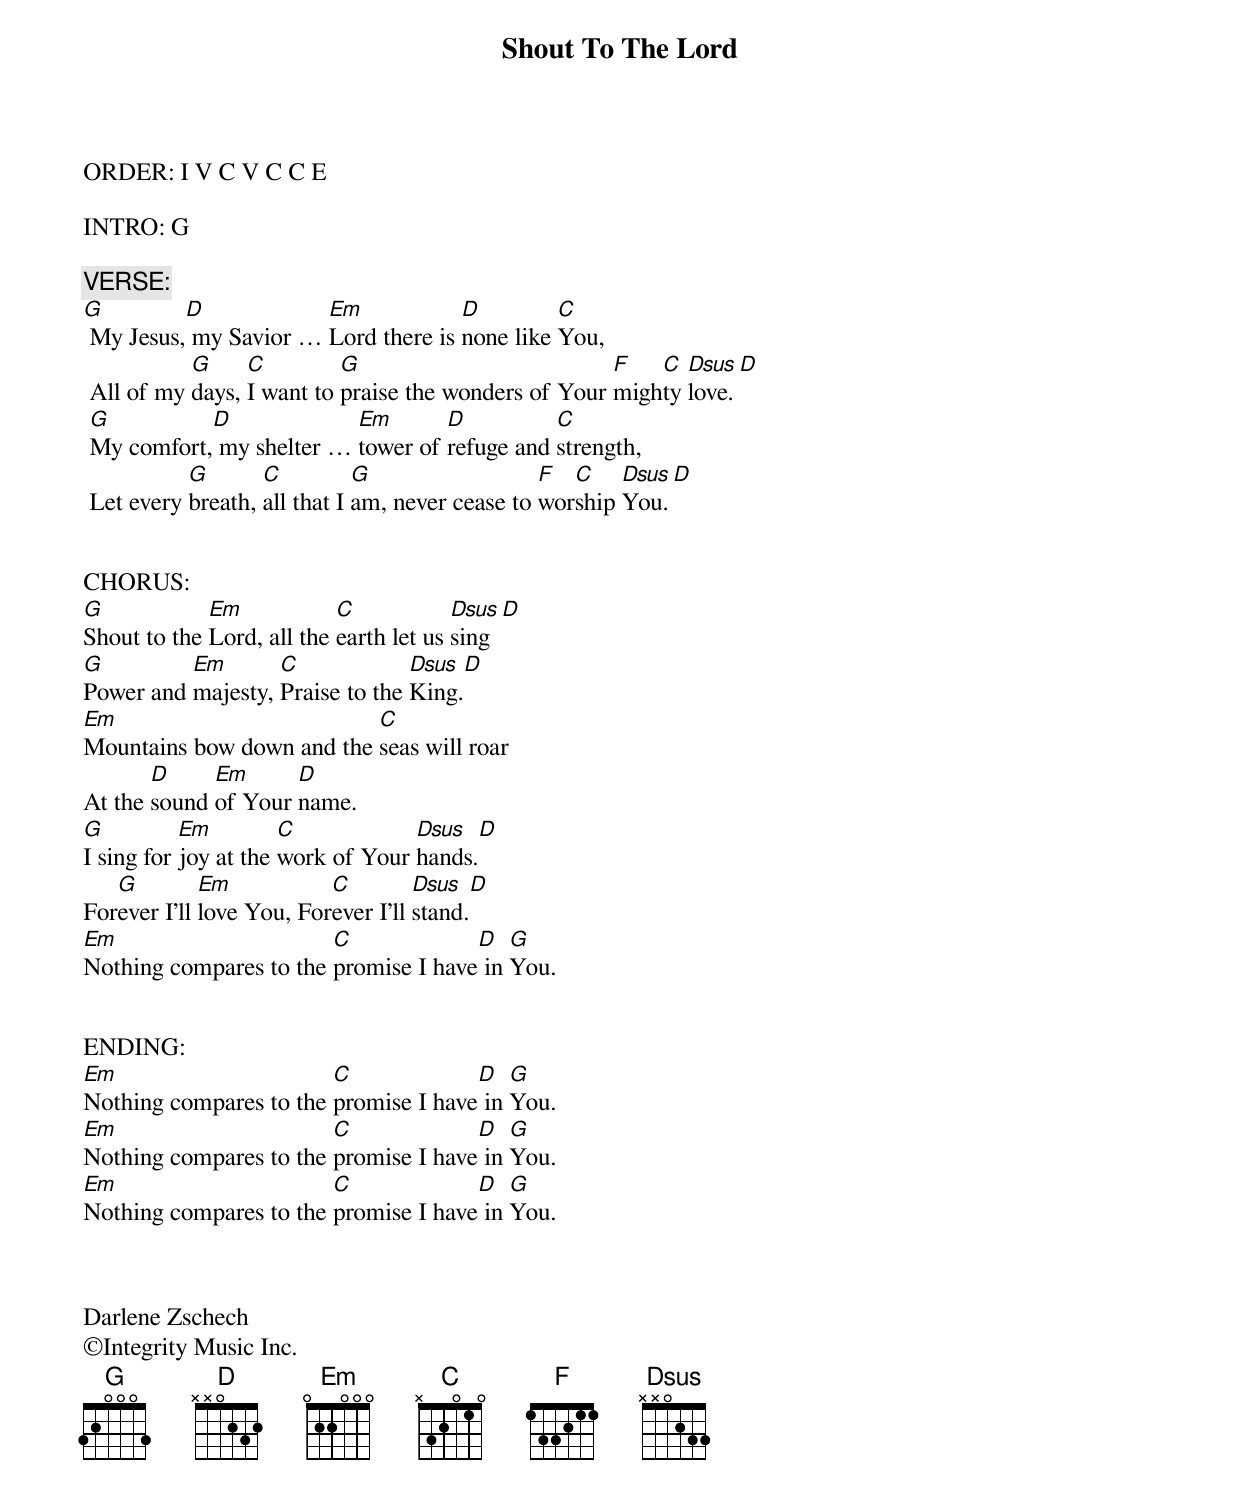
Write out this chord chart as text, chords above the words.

Shout To The Lord

ORDER: I V C V C C E

INTRO: G

VERSE:
G         D            Em            D         C
 My Jesus, my Savior … Lord there is none like You,
           G     C         G                          F   C  Dsus  D
 All of my days, I want to praise the wonders of Your mighty love.
 G          D             Em       D          C
 My comfort, my shelter … tower of refuge and strength,
           G       C          G                  F  C    Dsus  D
 Let every breath, all that I am, never cease to worship You.


CHORUS:
G            Em            C            Dsus  D
Shout to the Lord, all the earth let us sing
G         Em       C             Dsus  D
Power and majesty, Praise to the King.
Em                         C
Mountains bow down and the seas will roar
       D     Em      D
At the sound of Your name.
G          Em         C            Dsus  D
I sing for joy at the work of Your hands.
   G         Em           C         Dsus  D
Forever I'll love You, Forever I'll stand.
Em                      C             D   G
Nothing compares to the promise I have in You.


ENDING:
Em                      C             D   G
Nothing compares to the promise I have in You.
Em                      C             D   G
Nothing compares to the promise I have in You.
Em                      C             D   G
Nothing compares to the promise I have in You.



Darlene Zschech
©Integrity Music Inc.
